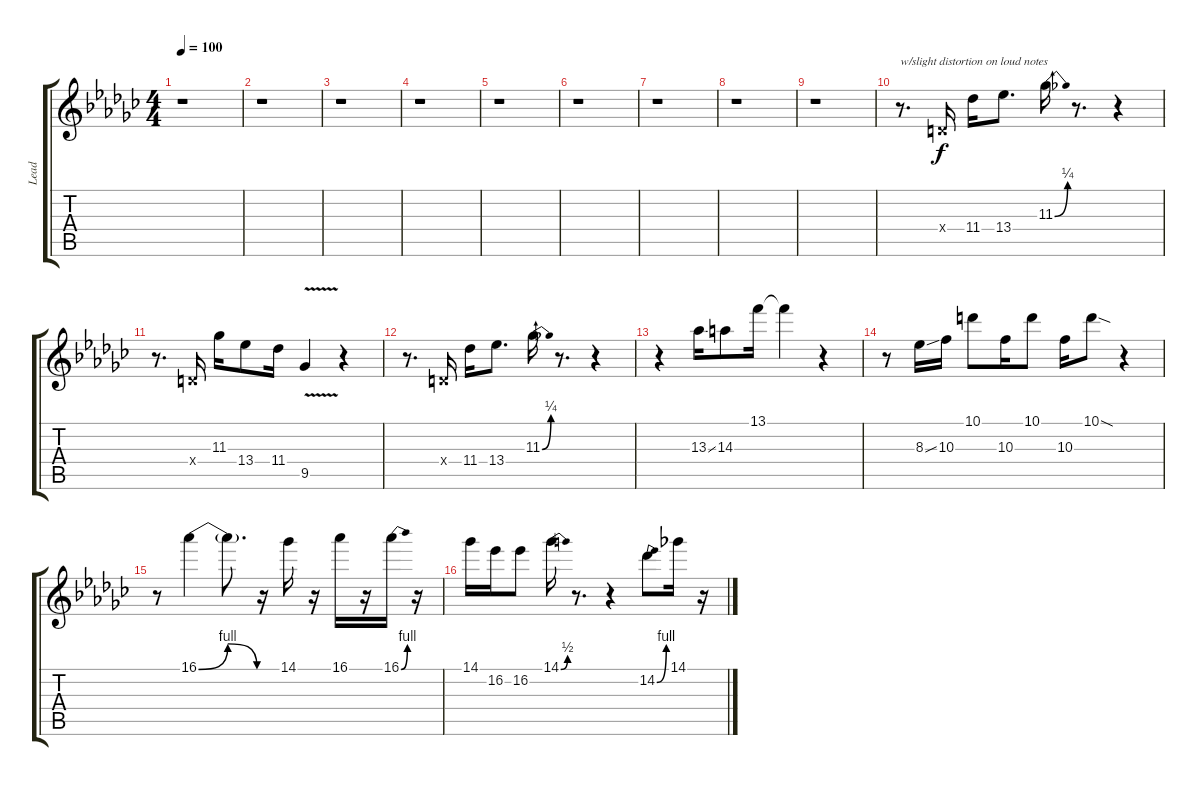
\track ("Lead" "Lead") {instrument overdrivenguitar}
\staff {score tabs}
\tuning (E4 B3 G3 D3 A2 E2) {hide}
\ts (4 4)
\tempo 100
\clef g2
\ks ebminor
r.1{dy f} |
r.1 |
r.1 |
r.1 |
r.1 |
r.1 |
r.1 |
r.1 |
r.1 |
r.8{d txt "w/slight distortion on loud notes"} 0.4{x}.16 11.4.16 13.4.8{d} 11.3{be (bend 0 0 60 1)}.16 r.8{d} r.4 |
r.8{d} 0.4{x}.16 11.3.16 13.4.8 11.4.16 9.5{v}.4 r.4 |
r.8{d} 0.4{x}.16 11.4.16 13.4.8{d} 11.3{be (bend 0 0 60 1)}.16 r.8{d} r.4 |
r.4 13.3{ss}.16 14.3.8 13.1.16 13.1{t}.4 r.4 |
r.8 8.3{ss}.16 10.3.16 10.1.8 10.3.16 10.1.8 10.3.16 10.1{sod}.8 r.4 |
r.8 16.1{be (bendrelease 0 0 13 4 30 4 60 0)}.4 16.1{t}.8{d} r.16 14.1.16 r.16 16.1.16 r.16 16.1{be (bend 0 0 60 4)}.16 r.16 |
14.1.16 16.2.16 16.2.8 14.1{be (bend 0 0 60 2)}.16 r.8{d} r.4 14.2{be (bend 0 0 60 4)}.8 14.1.16 r.16
